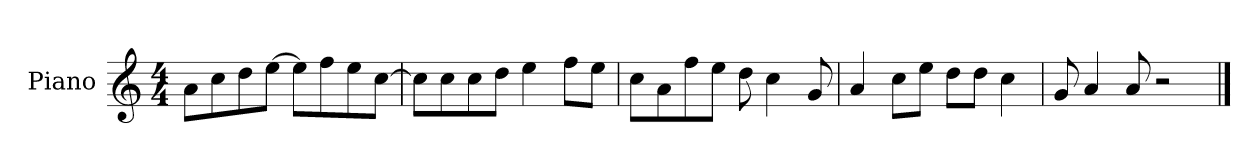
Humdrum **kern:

**kern
*part1
*staff1
*I"Piano
*I'P-no
*clefG2
*k[]
*M4/4
*MM90
=1
8a\L
8cc\
8dd\
[8ee\J
8ee\L]
8ff\
8ee\
[8cc\J
=2
8cc\L]
8cc\
8cc\
8dd\J
4ee\
8ff\L
8ee\J
=3
8cc\L
8a\
8ff\
8ee\J
8dd\
4cc\
8g/
=4
4a/
8cc\L
8ee\J
8dd\L
8dd\J
4cc\
=5
8g/
4a/
8a/
2r
==
*-
